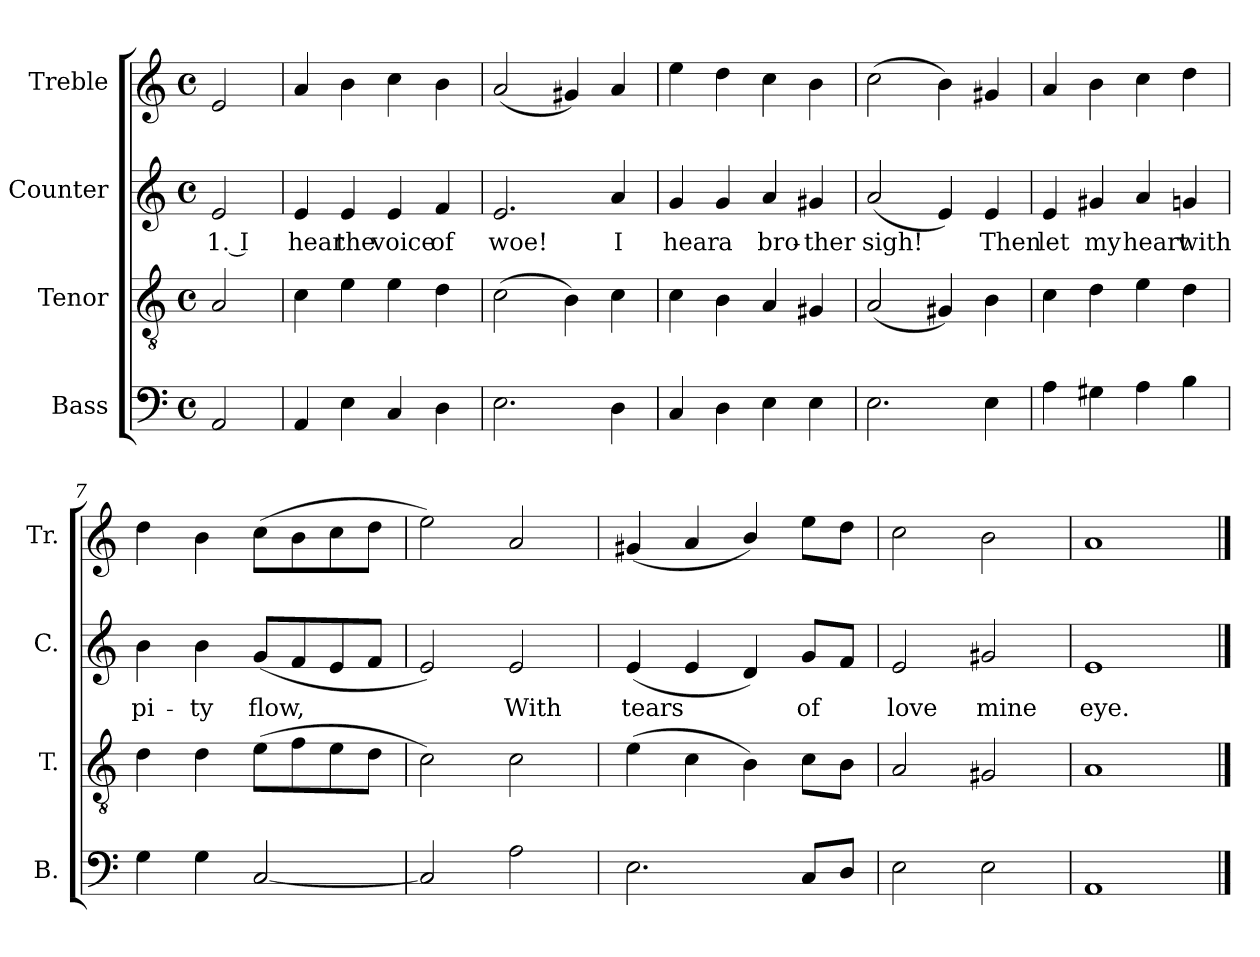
**kern	**kern	**kern	**text	**kern
*part4	*part3	*part2	*part2	*part1
*staff4	*staff3	*staff2	*staff2	*staff1
*I"Bass	*I"Tenor	*I"Counter	*	*I"Treble
*I'B.	*I'T.	*I'C.	*	*I'Tr.
*clefF4	*clefGv2	*clefG2	*	*clefG2
*k[]	*k[]	*k[]	*	*k[]
*M4/4	*M4/4	*M4/4	*	*M4/4
*met(c)	*met(c)	*met(c)	*	*met(c)
=1	=1	=1	=1	=1
2AA/	2A/	2e/	1. I	2e/
=2	=2	=2	=2	=2
4AA/	4c\	4e/	hear	4a/
4E\	4e\	4e/	the	4b\
4C/	4e\	4e/	voice	4cc\
4D\	4d\	4f/	of	4b\
=3	=3	=3	=3	=3
2.E\	(2c\	2.e/	woe!	(2a/
.	4B\)	.	.	4g#X/)
4D\	4c\	4a/	I	4a/
=4	=4	=4	=4	=4
4C/	4c\	4g/	hear	4ee\
4D\	4B\	4g/	a	4dd\
4E\	4A/	4a/	bro-	4cc\
4E\	4G#X/	4g#X/	-ther	4b\
=5	=5	=5	=5	=5
2.E\	(2A/	(2a/	sigh!	(2cc\
.	4G#X/)	4e/)	.	4b\)
4E\	4B\	4e/	Then	4g#X/
=6	=6	=6	=6	=6
4A\	4c\	4e/	let	4a/
4G#X\	4d\	4g#X/	my	4b\
4A\	4e\	4a/	heart	4cc\
4B\	4d\	4gn/	with	4dd\
!!LO:LB:g=z
=7	=7	=7	=7	=7
4G\	4d\	4b\	pi-	4dd\
4G\	4d\	4b\	-ty	4b\
[2C/	(8e\L	(8g/L	flow,	(8cc\L
.	8f\	8f/	.	8b\
.	8e\	8e/	.	8cc\
.	8d\J	8f/J	.	8dd\J
=8	=8	=8	=8	=8
2C/]	2c\)	2e/)	.	2ee\)
2A\	2c\	2e/	With	2a/
=9	=9	=9	=9	=9
2.E\	(4e\	(4e/	tears	(4g#X/
.	4c\	4e/	.	4a/
.	4B\)	4d/)	.	4b/)
8C/L	8c\L	8g/L	of	8ee\L
8D/J	8B\J	8f/J	.	8dd\J
=10	=10	=10	=10	=10
2E\	2A/	2e/	love	2cc\
2E\	2G#X/	2g#X/	mine	2b\
=11	=11	=11	=11	=11
1AA	1A	1e	eye.	1a
==	==	==	==	==
*-	*-	*-	*-	*-
